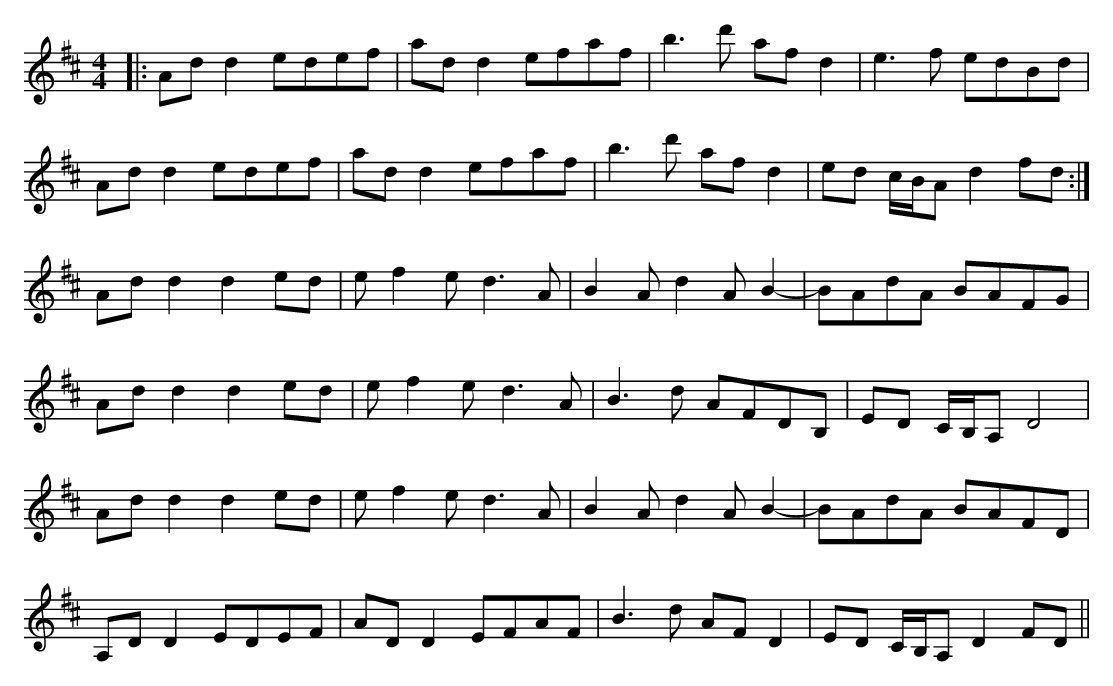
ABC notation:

X:1
M:4/4
K:D
|:Add2 edef|add2 efaf|b3d' afd2|e3f edBd|
Add2 edef|add2 efaf|b3d' afd2|ed c/B/A d2 fd:|
Add2 d2ed|ef2e d3A|B2Ad2AB2-|BAdA BAFG|
Add2 d2ed|ef2e d3A|B3d AFDB,|ED C/B,/A, D4|
Add2 d2ed|ef2e d3A|B2Ad2AB2-|BAdA BAFD|
A,DD2 EDEF|ADD2 EFAF|B3d AFD2|ED C/B,/A, D2 FD||
